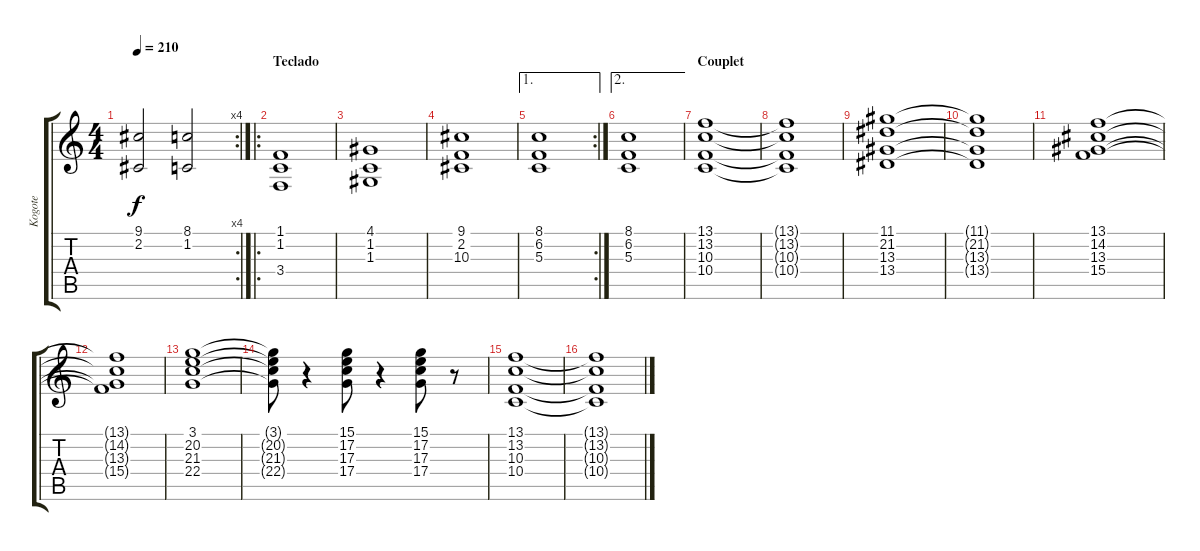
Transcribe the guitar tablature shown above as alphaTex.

\track ("Kogote" "Kogote") {instrument drawbarorgan}
\staff {score tabs}
\tuning (E4 B3 G3 D3 A2 E2) {hide}
\rc 4
\ts (4 4)
\tempo 210
\clef g2
\ks c
(9.1 2.2).2{dy f} (8.1 1.2).2 |
\ro
\section ("" "Teclado")
(1.1 1.2 3.4).1 |
(4.1 1.2 1.3).1 |
(9.1 2.2 10.3).1 |
\ae 1
\rc 2
(8.1 6.2 5.3).1 |
\ae 2
(8.1 6.2 5.3).1 |
\section ("" "Couplet")
(13.1 13.2 10.3 10.4).1 |
(13.1{t} 13.2{t} 10.3{t} 10.4{t}).1 |
(11.1 21.2 13.3 13.4).1 |
(11.1{t} 21.2{t} 13.3{t} 13.4{t}).1 |
(13.1 14.2 13.3 15.4).1 |
(13.1{t} 14.2{t} 13.3{t} 15.4{t}).1 |
(3.1 20.2 21.3 22.4).1 |
(3.1{t} 20.2{t} 21.3{t} 22.4{t}).8 r.4 (15.1 17.2 17.3 17.4).8 r.4 (15.1 17.2 17.3 17.4).8 r.8 |
(13.1 13.2 10.3 10.4).1 |
(13.1{t} 13.2{t} 10.3{t} 10.4{t}).1
